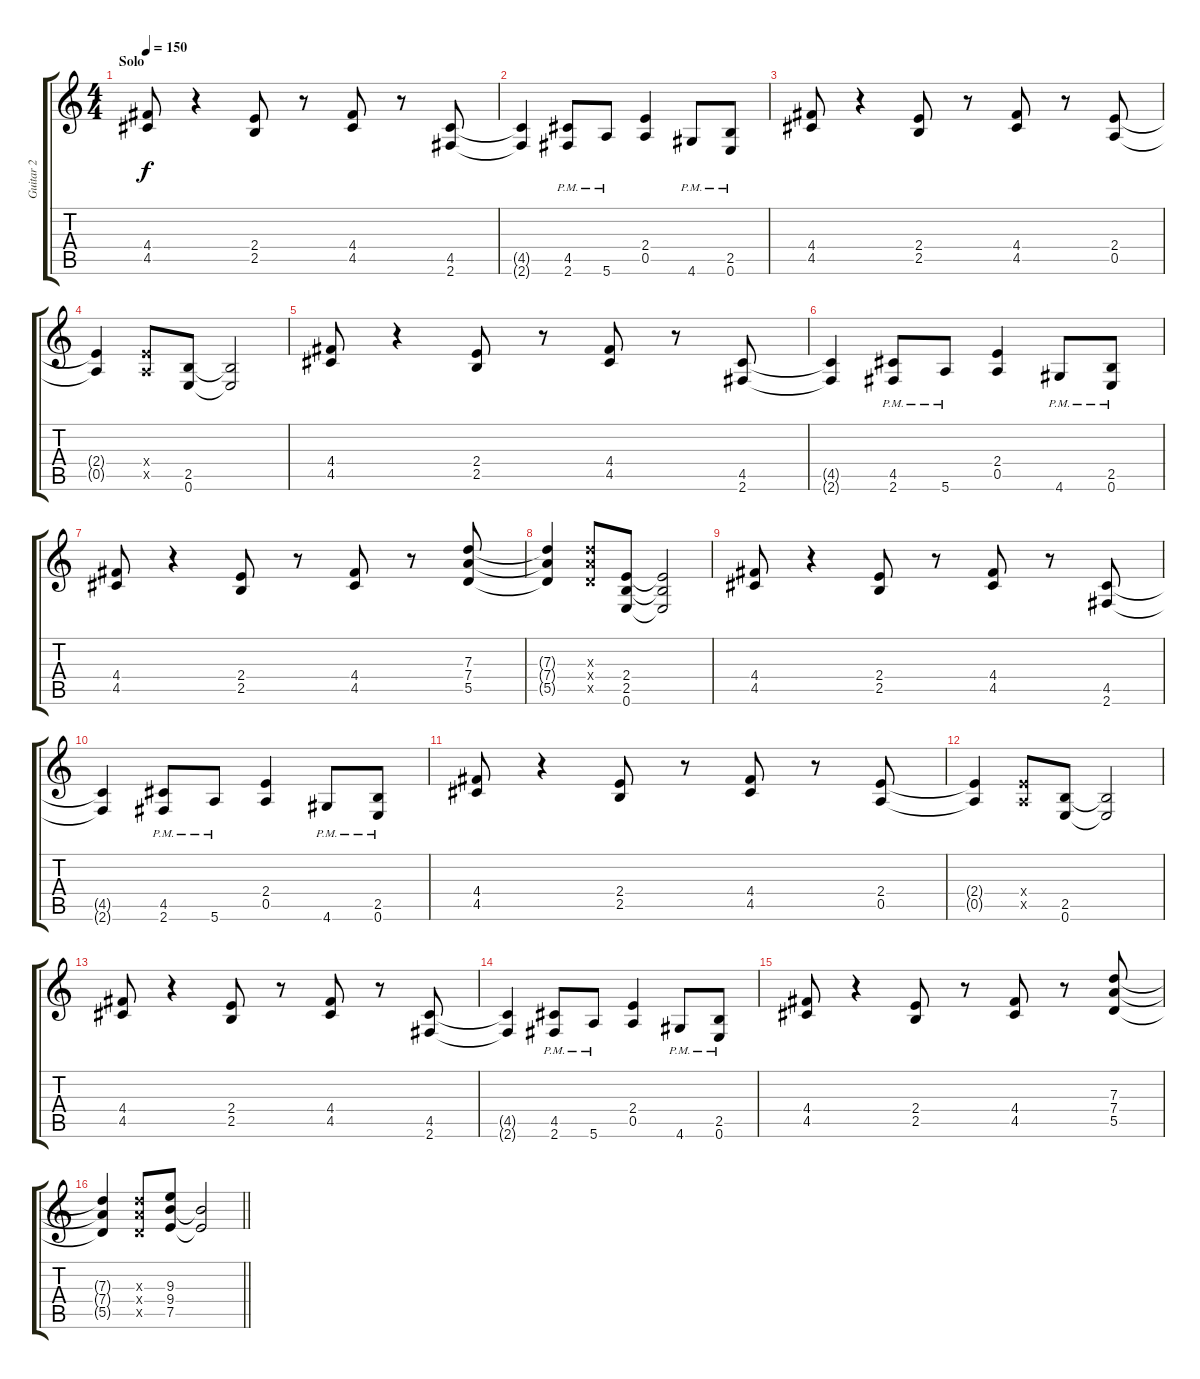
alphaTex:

\track ("Guitar 2" "Guitar 2") {instrument distortionguitar}
\staff {score tabs}
\tuning (E4 B3 G3 D3 A2 E2) {hide}
\ts (4 4)
\section ("" "Solo")
\tempo 150
\clef g2
\ks c
(4.4 4.5).8{dy f balance 8} r.4 (2.4 2.5).8 r.8 (4.4 4.5).8 r.8 (4.5 2.6).8 |
(4.5{t} 2.6{t}).4 (4.5{pm} 2.6{pm}).8 5.6{pm}.8 (2.4 0.5).4 4.6{pm}.8 (2.5{pm} 0.6{pm}).8 |
(4.4 4.5).8 r.4 (2.4 2.5).8 r.8 (4.4 4.5).8 r.8 (2.4 0.5).8 |
(2.4{t} 0.5{t}).4 (2.4{x} 0.5{x}).8 (2.5 0.6).8 (2.5{t} 0.6{t}).2 |
(4.4 4.5).8 r.4 (2.4 2.5).8 r.8 (4.4 4.5).8 r.8 (4.5 2.6).8 |
(4.5{t} 2.6{t}).4 (4.5{pm} 2.6{pm}).8 5.6{pm}.8 (2.4 0.5).4 4.6{pm}.8 (2.5{pm} 0.6{pm}).8 |
(4.4 4.5).8 r.4 (2.4 2.5).8 r.8 (4.4 4.5).8 r.8 (7.3 7.4 5.5).8 |
(7.3{t} 7.4{t} 5.5{t}).4 (7.3{x} 7.4{x} 5.5{x}).8 (2.4 2.5 0.6).8 (2.4{t} 2.5{t} 0.6{t}).2 |
(4.4 4.5).8 r.4 (2.4 2.5).8 r.8 (4.4 4.5).8 r.8 (4.5 2.6).8 |
(4.5{t} 2.6{t}).4 (4.5{pm} 2.6{pm}).8 5.6{pm}.8 (2.4 0.5).4 4.6{pm}.8 (2.5{pm} 0.6{pm}).8 |
(4.4 4.5).8 r.4 (2.4 2.5).8 r.8 (4.4 4.5).8 r.8 (2.4 0.5).8 |
(2.4{t} 0.5{t}).4 (2.4{x} 0.5{x}).8 (2.5 0.6).8 (2.5{t} 0.6{t}).2 |
(4.4 4.5).8 r.4 (2.4 2.5).8 r.8 (4.4 4.5).8 r.8 (4.5 2.6).8 |
(4.5{t} 2.6{t}).4 (4.5{pm} 2.6{pm}).8 5.6{pm}.8 (2.4 0.5).4 4.6{pm}.8 (2.5{pm} 0.6{pm}).8 |
(4.4 4.5).8 r.4 (2.4 2.5).8 r.8 (4.4 4.5).8 r.8 (7.3 7.4 5.5).8 |
\barLineRight lightlight
(7.3{t} 7.4{t} 5.5{t}).4 (7.3{x} 7.4{x} 5.5{x}).8 (9.3 9.4 7.5).8 (9.4{t} 7.5{t}).2
